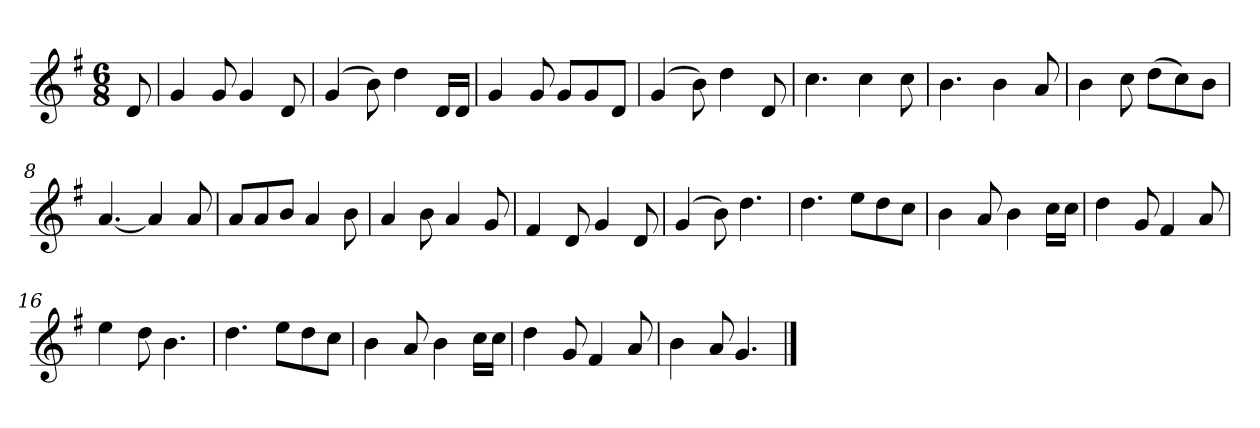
**kern
*part1
*staff1
*k[f#]
*M6/8
*MM120
=
8d
=1
4g
8g
4g
8d
=2
(4g
8b)
4dd
16dLL
16dJJ
=3
4g
8g
8gL
8g
8dJ
=4
(4g
8b)
4dd
8d
=5
4.cc
4cc
8cc
=6
4.b
4b
8a
=7
4b
8cc
(8ddL
8cc)
8bJ
=8
[4.a
4a]
8a
=9
8aL
8a
8bJ
4a
8b
=10
4a
8b
4a
8g
=11
4f#
8d
4g
8d
=12
(4g
8b)
4.dd
=13
4.dd
8eeL
8dd
8ccJ
=14
4b
8a
4b
16ccLL
16ccJJ
=15
4dd
8g
4f#
8a
=16
4ee
8dd
4.b
=17
4.dd
8eeL
8dd
8ccJ
=18
4b
8a
4b
16ccLL
16ccJJ
=19
4dd
8g
4f#
8a
=20
4b
8a
4.g
==
*-
